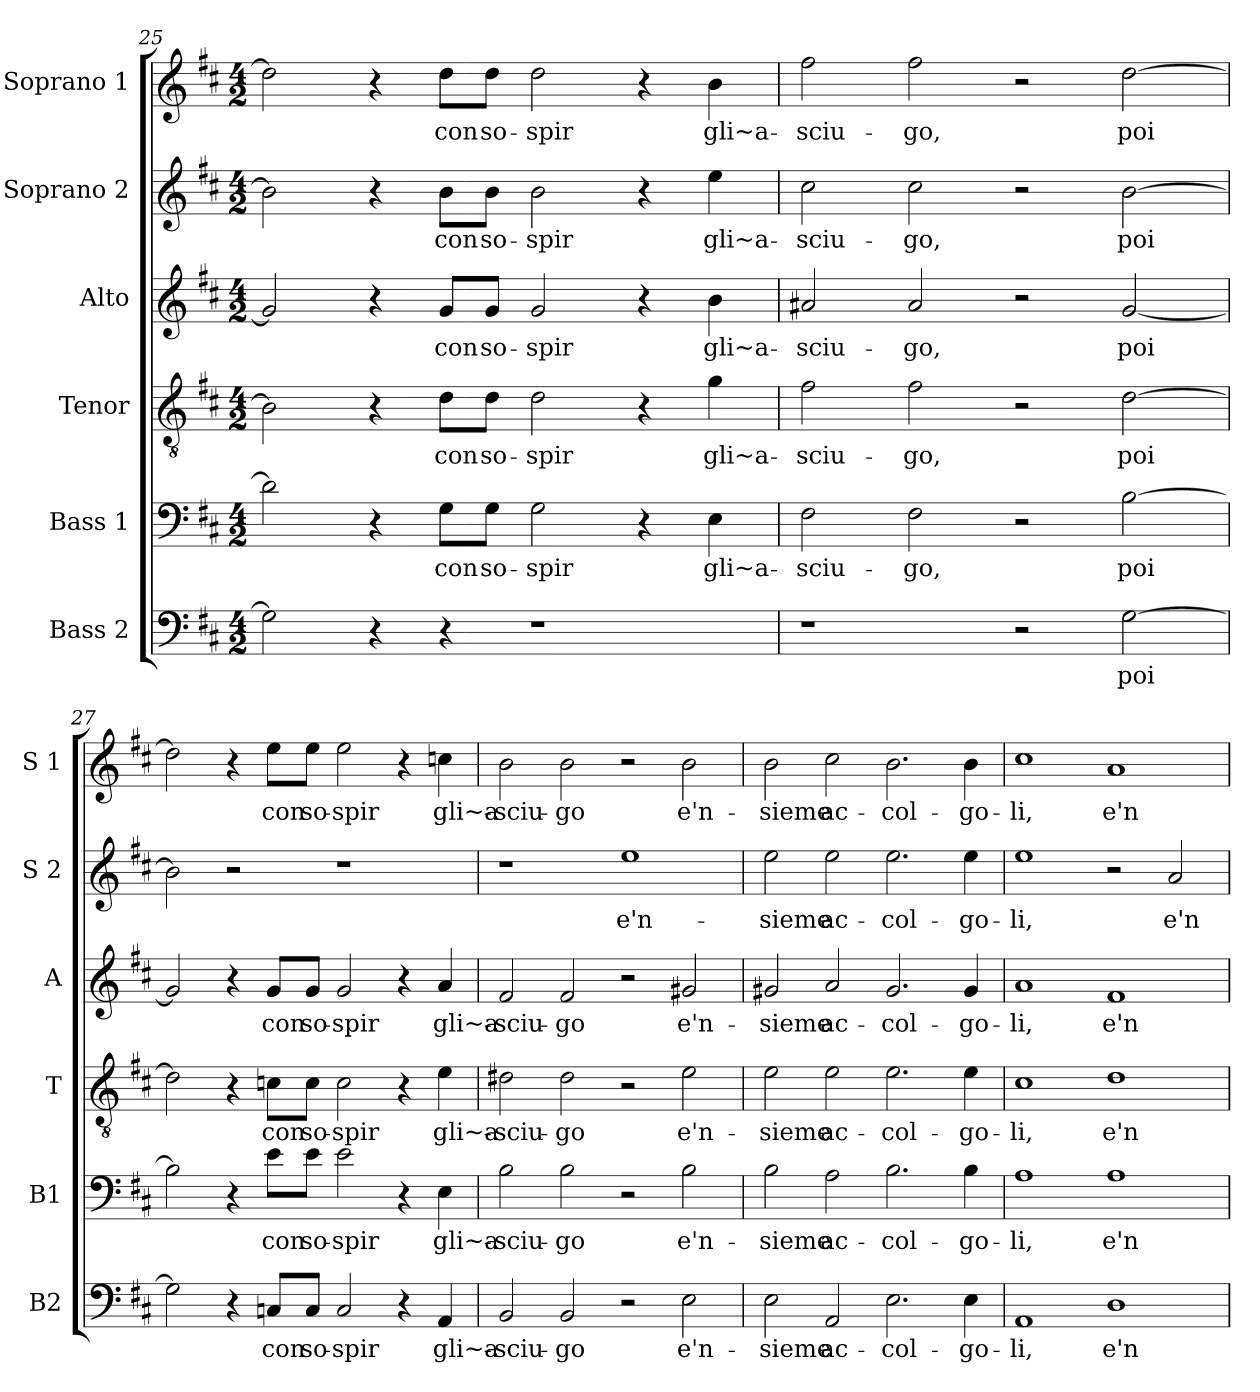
**kern	**text	**kern	**text	**kern	**text	**kern	**text	**kern	**text	**kern	**text
*part6	*part6	*part5	*part5	*part4	*part4	*part3	*part3	*part2	*part2	*part1	*part1
*staff6	*staff6	*staff5	*staff5	*staff4	*staff4	*staff3	*staff3	*staff2	*staff2	*staff1	*staff1
*I"Bass 2	*	*I"Bass 1	*	*I"Tenor	*	*I"Alto	*	*I"Soprano 2	*	*I"Soprano 1	*
*I'B2	*	*I'B1	*	*I'T	*	*I'A	*	*I'S 2	*	*I'S 1	*
*clefF4	*	*clefF4	*	*clefGv2	*	*clefG2	*	*clefG2	*	*clefG2	*
*k[f#c#]	*	*k[f#c#]	*	*k[f#c#]	*	*k[f#c#]	*	*k[f#c#]	*	*k[f#c#]	*
*D:	*	*D:	*	*D:	*	*D:	*	*D:	*	*D:	*
*M4/2	*	*M4/2	*	*M4/2	*	*M4/2	*	*M4/2	*	*M4/2	*
=25	=25	=25	=25	=25	=25	=25	=25	=25	=25	=25	=25
2G\]	.	2d\]	.	2B\]	.	2g/]	.	2b\]	.	2dd\]	.
4r	.	4r	.	4r	.	4r	.	4r	.	4r	.
!	!	!	!LO:LY:b	!	!LO:LY:b	!	!LO:LY:b	!	!LO:LY:b	!	!LO:LY:b
4r	.	8G\L	con	8d\L	con	8g/L	con	8b\L	con	8dd\L	con
!	!	!	!LO:LY:b	!	!LO:LY:b	!	!LO:LY:b	!	!LO:LY:b	!	!LO:LY:b
.	.	8G\J	so-	8d\J	so-	8g/J	so-	8b\J	so-	8dd\J	so-
!	!	!	!LO:LY:b	!	!LO:LY:b	!	!LO:LY:b	!	!LO:LY:b	!	!LO:LY:b
1r	.	2G\	-spir	2d\	-spir	2g/	-spir	2b\	-spir	2dd\	-spir
.	.	4r	.	4r	.	4r	.	4r	.	4r	.
!	!	!	!LO:LY:b	!	!LO:LY:b	!	!LO:LY:b	!	!LO:LY:b	!	!LO:LY:b
.	.	4E\	gli~a-	4g\	gli~a-	4b\	gli~a-	4ee\	gli~a-	4b\	gli~a-
=26	=26	=26	=26	=26	=26	=26	=26	=26	=26	=26	=26
!	!	!	!LO:LY:b	!	!LO:LY:b	!	!LO:LY:b	!	!LO:LY:b	!	!LO:LY:b
1r	.	2F#\	-sciu-	2f#\	-sciu-	2a#X/	-sciu-	2cc#\	-sciu-	2ff#\	-sciu-
!	!	!	!LO:LY:b	!	!LO:LY:b	!	!LO:LY:b	!	!LO:LY:b	!	!LO:LY:b
.	.	2F#\	-go,	2f#\	-go,	2a#/	-go,	2cc#\	-go,	2ff#\	-go,
2r	.	2r	.	2r	.	2r	.	2r	.	2r	.
!	!LO:LY:b	!	!LO:LY:b	!	!LO:LY:b	!	!LO:LY:b	!	!LO:LY:b	!	!LO:LY:b
[2G\	poi	[2B\	poi	[2d\	poi	[2g/	poi	[2b\	poi	[2dd\	poi
!!LO:LB:g=z
=27	=27	=27	=27	=27	=27	=27	=27	=27	=27	=27	=27
2G\]	.	2B\]	.	2d\]	.	2g/]	.	2b\]	.	2dd\]	.
4r	.	4r	.	4r	.	4r	.	2r	.	4r	.
!	!LO:LY:b	!	!LO:LY:b	!	!LO:LY:b	!	!LO:LY:b	!	!	!	!LO:LY:b
8Cn/L	con	8e\L	con	8cn\L	con	8g/L	con	.	.	8ee\L	con
!	!LO:LY:b	!	!LO:LY:b	!	!LO:LY:b	!	!LO:LY:b	!	!	!	!LO:LY:b
8C/J	so-	8e\J	so-	8c\J	so-	8g/J	so-	.	.	8ee\J	so-
!	!LO:LY:b	!	!LO:LY:b	!	!LO:LY:b	!	!LO:LY:b	!	!	!	!LO:LY:b
2C/	-spir	2e\	-spir	2c\	-spir	2g/	-spir	1r	.	2ee\	-spir
4r	.	4r	.	4r	.	4r	.	.	.	4r	.
!	!LO:LY:b	!	!LO:LY:b	!	!LO:LY:b	!	!LO:LY:b	!	!	!	!LO:LY:b
4AA/	gli~a-	4E\	gli~a-	4e\	gli~a-	4a/	gli~a-	.	.	4ccn\	gli~a-
=28	=28	=28	=28	=28	=28	=28	=28	=28	=28	=28	=28
!	!LO:LY:b	!	!LO:LY:b	!	!LO:LY:b	!	!LO:LY:b	!	!	!	!LO:LY:b
2BB/	-sciu-	2B\	-sciu-	2d#X\	-sciu-	2f#/	-sciu-	1r	.	2b\	-sciu-
!	!LO:LY:b	!	!LO:LY:b	!	!LO:LY:b	!	!LO:LY:b	!	!	!	!LO:LY:b
2BB/	-go	2B\	-go	2d#\	-go	2f#/	-go	.	.	2b\	-go
!	!	!	!	!	!	!	!	!	!LO:LY:b	!	!
2r	.	2r	.	2r	.	2r	.	1ee	e'n-	2r	.
!	!LO:LY:b	!	!LO:LY:b	!	!LO:LY:b	!	!LO:LY:b	!	!	!	!LO:LY:b
2E\	e'n-	2B\	e'n-	2e\	e'n-	2g#X/	e'n-	.	.	2b\	e'n-
=29	=29	=29	=29	=29	=29	=29	=29	=29	=29	=29	=29
!	!LO:LY:b	!	!LO:LY:b	!	!LO:LY:b	!	!LO:LY:b	!	!LO:LY:b	!	!LO:LY:b
2E\	-sieme	2B\	-sieme	2e\	-sieme	2g#X/	-sieme	2ee\	-sieme	2b\	-sieme
!	!LO:LY:b	!	!LO:LY:b	!	!LO:LY:b	!	!LO:LY:b	!	!LO:LY:b	!	!LO:LY:b
2AA/	ac-	2A\	ac-	2e\	ac-	2a/	ac-	2ee\	ac-	2cc#\	ac-
!	!LO:LY:b	!	!LO:LY:b	!	!LO:LY:b	!	!LO:LY:b	!	!LO:LY:b	!	!LO:LY:b
2.E\	-col-	2.B\	-col-	2.e\	-col-	2.g#/	-col-	2.ee\	-col-	2.b\	-col-
!	!LO:LY:b	!	!LO:LY:b	!	!LO:LY:b	!	!LO:LY:b	!	!LO:LY:b	!	!LO:LY:b
4E\	-go-	4B\	-go-	4e\	-go-	4g#/	-go-	4ee\	-go-	4b\	-go-
!!LO:PB:g=z
=30	=30	=30	=30	=30	=30	=30	=30	=30	=30	=30	=30
!	!LO:LY:b	!	!LO:LY:b	!	!LO:LY:b	!	!LO:LY:b	!	!LO:LY:b	!	!LO:LY:b
1AA	-li,	1A	-li,	1c#	-li,	1a	-li,	1ee	-li,	1cc#	-li,
!	!LO:LY:b	!	!LO:LY:b	!	!LO:LY:b	!	!LO:LY:b	!	!	!	!LO:LY:b
1D	e'n-	1A	e'n-	1d	e'n-	1f#	e'n-	2r	.	1a	e'n-
!	!	!	!	!	!	!	!	!	!LO:LY:b	!	!
.	.	.	.	.	.	.	.	2a/	e'n-	.	.
=	=	=	=	=	=	=	=	=	=	=	=
*-	*-	*-	*-	*-	*-	*-	*-	*-	*-	*-	*-
